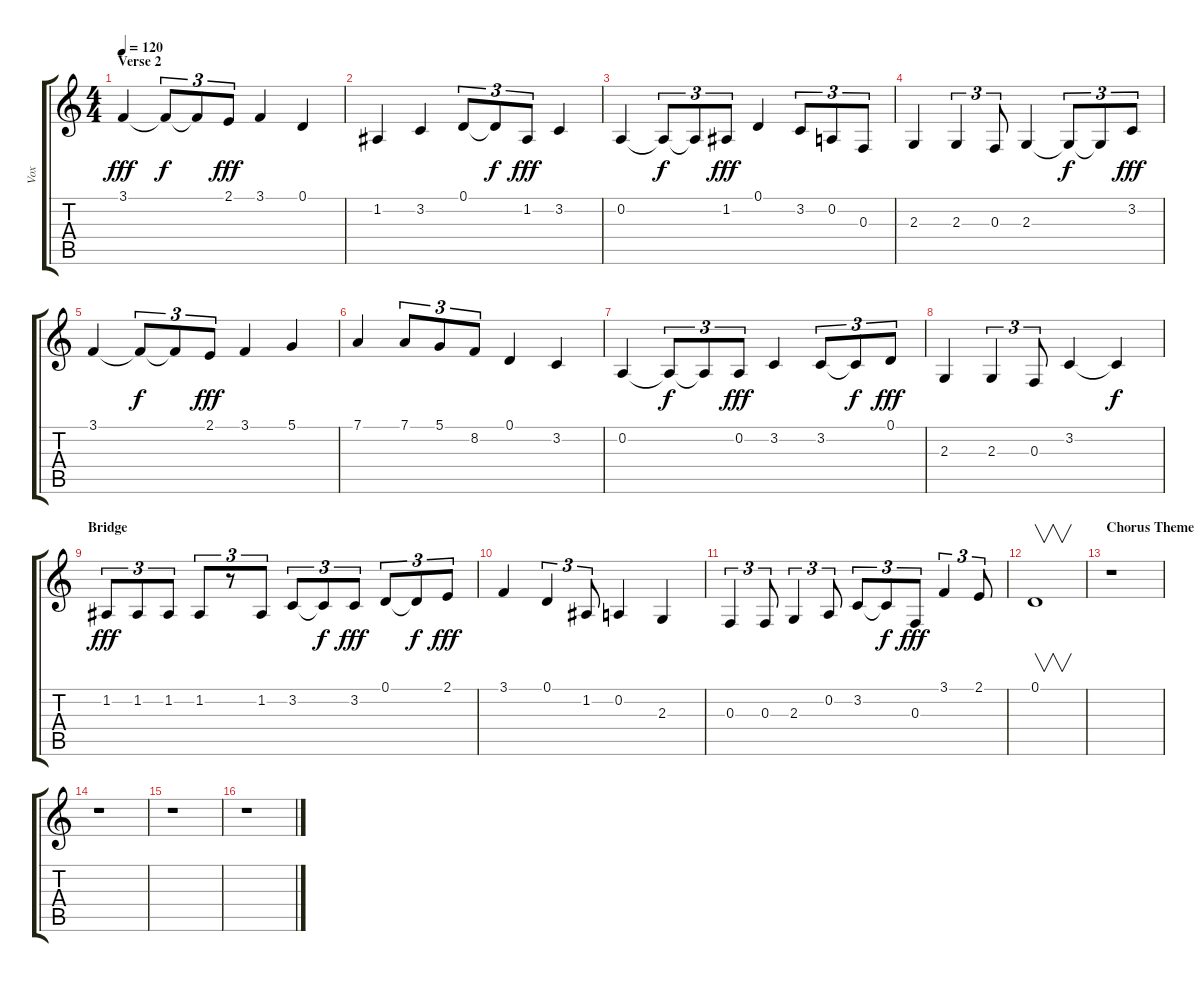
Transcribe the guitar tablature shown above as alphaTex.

\track ("Vox" "Vox") {instrument frenchhorn}
\staff {score tabs}
\tuning (D4 A3 F3 C3 G2 D2) {hide}
\ts (4 4)
\section ("" "Verse 2")
\tempo 120
\clef g2
\ks c
3.1.4{dy fff} 3.1{t}.8{tu (3 2) dy f} 3.1{t}.8{tu (3 2)} 2.1.8{tu (3 2) dy fff} 3.1.4 0.1.4 |
1.2.4 3.2.4 0.1.8{tu (3 2)} 0.1{t}.8{tu (3 2) dy f} 1.2.8{tu (3 2) dy fff} 3.2.4 |
0.2.4 0.2{t}.8{tu (3 2) dy f} 0.2{t}.8{tu (3 2)} 1.2.8{tu (3 2) dy fff} 0.1.4 3.2.8{tu (3 2)} 0.2.8{tu (3 2)} 0.3.8{tu (3 2)} |
2.3.4 2.3.4{tu (3 2)} 0.3.8{tu (3 2)} 2.3.4 2.3{t}.8{tu (3 2) dy f} 2.3{t}.8{tu (3 2)} 3.2.8{tu (3 2) dy fff} |
3.1.4 3.1{t}.8{tu (3 2) dy f} 3.1{t}.8{tu (3 2)} 2.1.8{tu (3 2) dy fff} 3.1.4 5.1.4 |
7.1.4 7.1.8{tu (3 2)} 5.1.8{tu (3 2)} 8.2.8{tu (3 2)} 0.1.4 3.2.4 |
0.2.4 0.2{t}.8{tu (3 2) dy f} 0.2{t}.8{tu (3 2)} 0.2.8{tu (3 2) dy fff} 3.2.4 3.2.8{tu (3 2)} 3.2{t}.8{tu (3 2) dy f} 0.1.8{tu (3 2) dy fff} |
2.3.4 2.3.4{tu (3 2)} 0.3.8{tu (3 2)} 3.2.4 3.2{t}.4{dy f} |
\section ("" "Bridge")
1.2.8{tu (3 2) dy fff} 1.2.8{tu (3 2)} 1.2.8{tu (3 2)} 1.2.8{tu (3 2)} r.8{tu (3 2)} 1.2.8{tu (3 2)} 3.2.8{tu (3 2)} 3.2{t}.8{tu (3 2) dy f} 3.2.8{tu (3 2) dy fff} 0.1.8{tu (3 2)} 0.1{t}.8{tu (3 2) dy f} 2.1.8{tu (3 2) dy fff} |
3.1.4 0.1.4{tu (3 2)} 1.2.8{tu (3 2)} 0.2.4 2.3.4 |
0.3.4{tu (3 2)} 0.3.8{tu (3 2)} 2.3.4{tu (3 2)} 0.2.8{tu (3 2)} 3.2.8{tu (3 2)} 3.2{t}.8{tu (3 2) dy f} 0.3.8{tu (3 2) dy fff} 3.1.4{tu (3 2)} 2.1.8{tu (3 2)} |
0.1.1{v} |
\section ("" "Chorus Theme")
r.1 |
r.1 |
r.1 |
r.1
